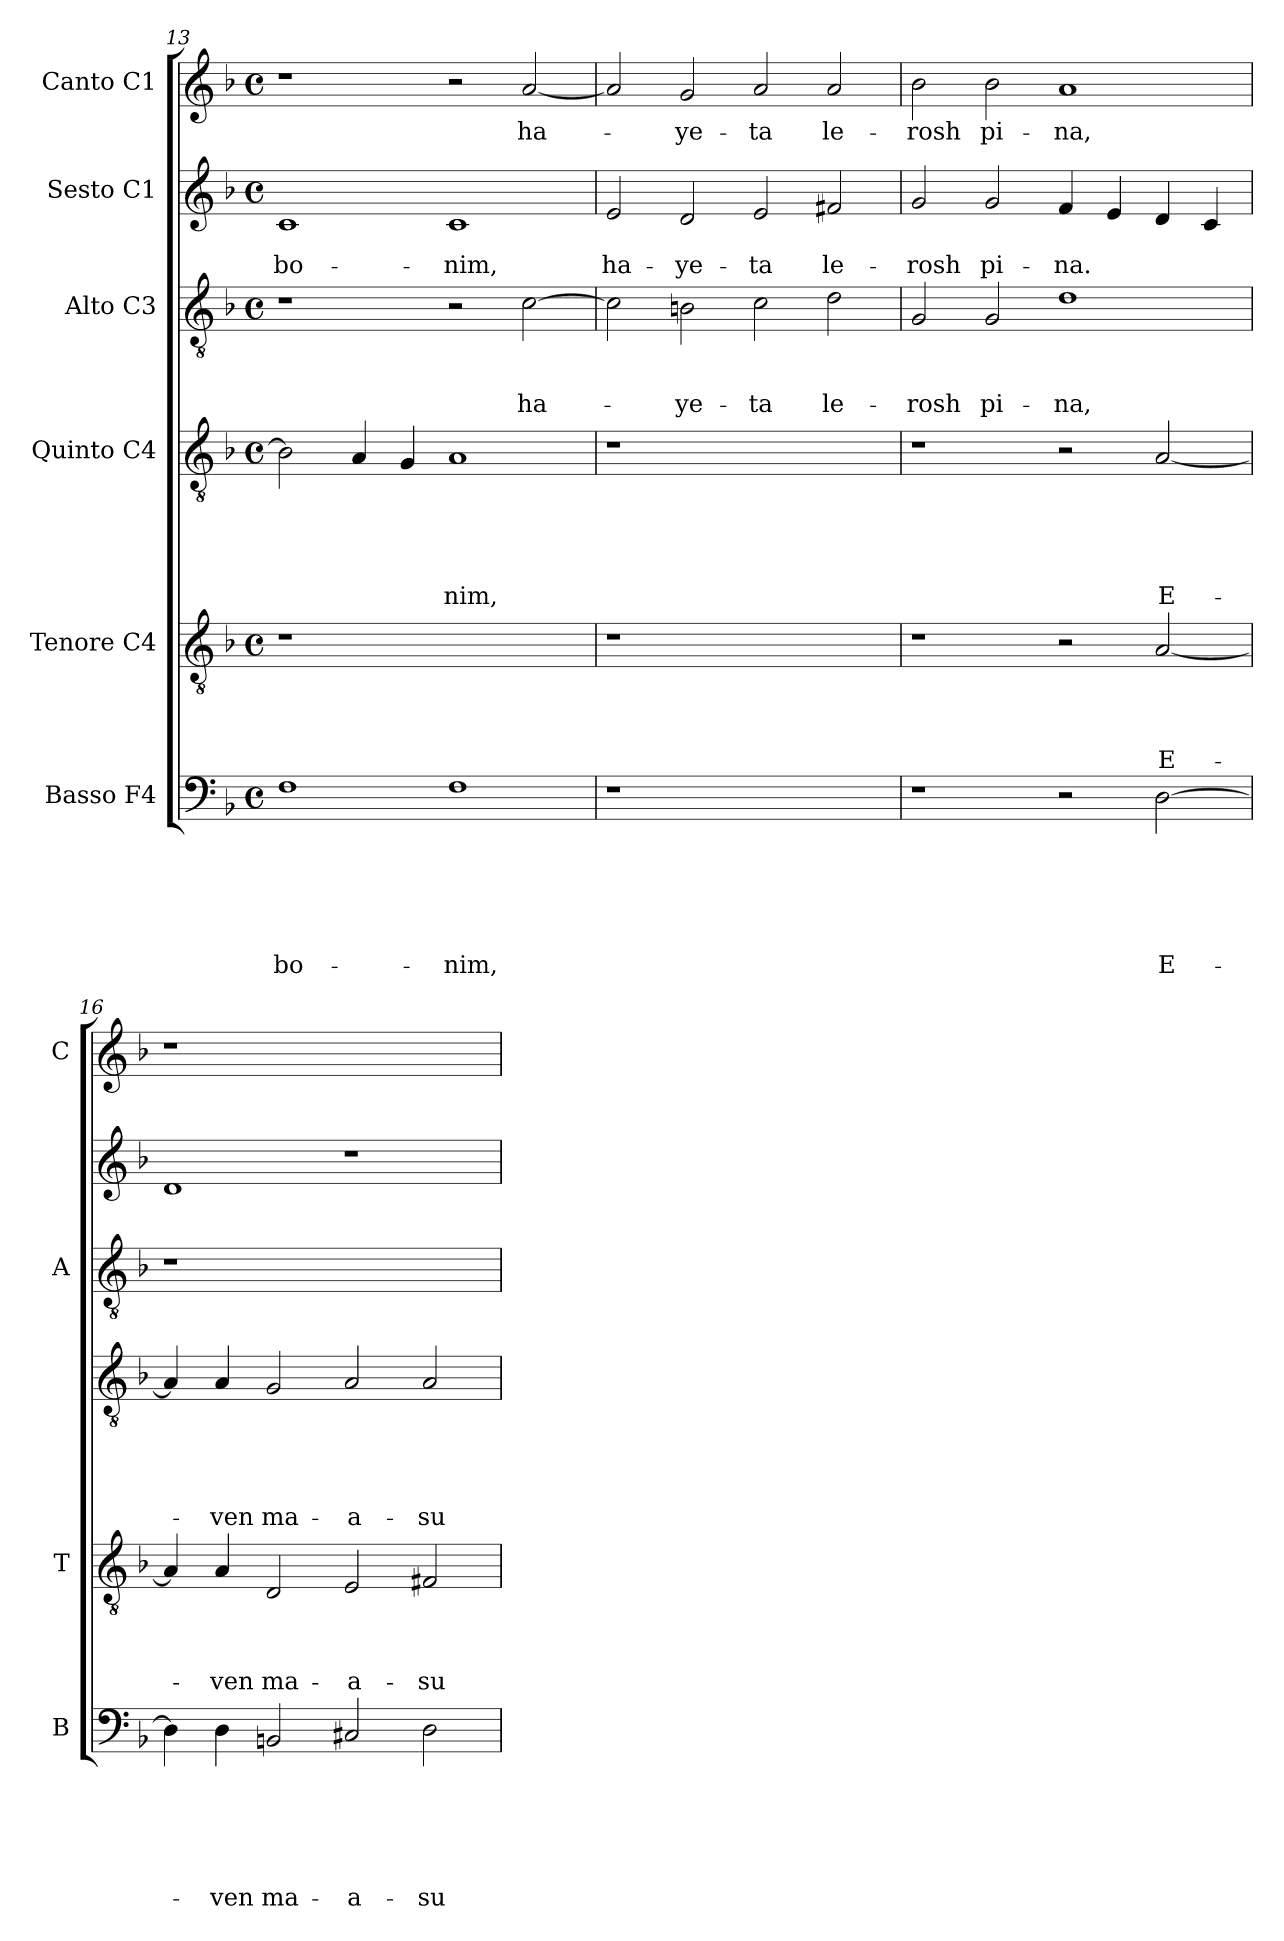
**kern	**text	**text	**text	**text	**text	**text	**kern	**text	**text	**text	**text	**kern	**text	**text	**text	**text	**text	**kern	**text	**text	**text	**kern	**text	**text	**kern	**text
*part6	*part6	*part6	*part6	*part6	*part6	*part6	*part5	*part5	*part5	*part5	*part5	*part4	*part4	*part4	*part4	*part4	*part4	*part3	*part3	*part3	*part3	*part2	*part2	*part2	*part1	*part1
*staff6	*staff6	*staff6	*staff6	*staff6	*staff6	*staff6	*staff5	*staff5	*staff5	*staff5	*staff5	*staff4	*staff4	*staff4	*staff4	*staff4	*staff4	*staff3	*staff3	*staff3	*staff3	*staff2	*staff2	*staff2	*staff1	*staff1
*I"Basso F4	*	*	*	*	*	*	*I"Tenore C4	*	*	*	*	*I"Quinto C4	*	*	*	*	*	*I"Alto C3	*	*	*	*I"Sesto C1	*	*	*I"Canto C1	*
*I'B	*	*	*	*	*	*	*I'T	*	*	*	*	*	*	*	*	*	*	*I'A	*	*	*	*	*	*	*I'C	*
*clefF4	*	*	*	*	*	*	*clefGv2	*	*	*	*	*clefGv2	*	*	*	*	*	*clefGv2	*	*	*	*clefG2	*	*	*clefG2	*
*k[b-]	*	*	*	*	*	*	*k[b-]	*	*	*	*	*k[b-]	*	*	*	*	*	*k[b-]	*	*	*	*k[b-]	*	*	*k[b-]	*
*F:	*	*	*	*	*	*	*F:	*	*	*	*	*F:	*	*	*	*	*	*F:	*	*	*	*F:	*	*	*F:	*
*M4/4	*	*	*	*	*	*	*M4/4	*	*	*	*	*M4/4	*	*	*	*	*	*M4/4	*	*	*	*M4/4	*	*	*M4/4	*
*met(c)	*	*	*	*	*	*	*met(c)	*	*	*	*	*met(c)	*	*	*	*	*	*met(c)	*	*	*	*met(c)	*	*	*met(c)	*
=13	=13	=13	=13	=13	=13	=13	=13	=13	=13	=13	=13	=13	=13	=13	=13	=13	=13	=13	=13	=13	=13	=13	=13	=13	=13	=13
!	!	!	!	!	!	!LO:LY:b	!	!	!	!	!	!	!	!	!	!	!	!	!	!	!	!	!	!LO:LY:b	!	!
1F	.	.	.	.	.	-bo-	1r	.	.	.	.	2B-\]	.	.	.	.	.	1r	.	.	.	1c	.	-bo-	1r	.
.	.	.	.	.	.	.	.	.	.	.	.	4A/	.	.	.	.	.	.	.	.	.	.	.	.	.	.
.	.	.	.	.	.	.	.	.	.	.	.	4G/	.	.	.	.	.	.	.	.	.	.	.	.	.	.
!	!	!	!	!	!	!LO:LY:b	!	!	!	!	!	!	!	!	!	!	!LO:LY:b	!	!	!	!	!	!	!LO:LY:b	!	!
1F	.	.	.	.	.	-nim,	1ryy	.	.	.	.	1A	.	.	.	.	-nim,	2r	.	.	.	1c	.	-nim,	2r	.
!	!	!	!	!	!	!	!	!	!	!	!	!	!	!	!	!	!	!	!	!	!LO:LY:b	!	!	!	!	!LO:LY:b
.	.	.	.	.	.	.	.	.	.	.	.	.	.	.	.	.	.	[2c\	.	.	ha-	.	.	.	[2a/	ha-
=14	=14	=14	=14	=14	=14	=14	=14	=14	=14	=14	=14	=14	=14	=14	=14	=14	=14	=14	=14	=14	=14	=14	=14	=14	=14	=14
!	!	!	!	!	!	!	!	!	!	!	!	!	!	!	!	!	!	!	!	!	!	!	!	!LO:LY:b	!	!
1r	.	.	.	.	.	.	1r	.	.	.	.	1r	.	.	.	.	.	2c\]	.	.	.	2e/	.	ha-	2a/]	.
!	!	!	!	!	!	!	!	!	!	!	!	!	!	!	!	!	!	!	!	!	!LO:LY:b	!	!	!LO:LY:b	!	!LO:LY:b
.	.	.	.	.	.	.	.	.	.	.	.	.	.	.	.	.	.	2Bn\	.	.	-ye-	2d/	.	-ye-	2g/	-ye-
!	!	!	!	!	!	!	!	!	!	!	!	!	!	!	!	!	!	!	!	!	!LO:LY:b	!	!	!LO:LY:b	!	!LO:LY:b
1ryy	.	.	.	.	.	.	1ryy	.	.	.	.	1ryy	.	.	.	.	.	2c\	.	.	-ta	2e/	.	-ta	2a/	-ta
!	!	!	!	!	!	!	!	!	!	!	!	!	!	!	!	!	!	!	!	!	!LO:LY:b	!	!	!LO:LY:b	!	!LO:LY:b
.	.	.	.	.	.	.	.	.	.	.	.	.	.	.	.	.	.	2d\	.	.	le-	2f#X/	.	le-	2a/	le-
=15	=15	=15	=15	=15	=15	=15	=15	=15	=15	=15	=15	=15	=15	=15	=15	=15	=15	=15	=15	=15	=15	=15	=15	=15	=15	=15
!	!	!	!	!	!	!	!	!	!	!	!	!	!	!	!	!	!	!	!	!	!LO:LY:b	!	!	!LO:LY:b	!	!LO:LY:b
1r	.	.	.	.	.	.	1r	.	.	.	.	1r	.	.	.	.	.	2G/	.	.	-rosh	2g/	.	-rosh	2b-\	-rosh
!	!	!	!	!	!	!	!	!	!	!	!	!	!	!	!	!	!	!	!	!	!LO:LY:b	!	!	!LO:LY:b	!	!LO:LY:b
.	.	.	.	.	.	.	.	.	.	.	.	.	.	.	.	.	.	2G/	.	.	pi-	2g/	.	pi-	2b-\	pi-
!	!	!	!	!	!	!	!	!	!	!	!	!	!	!	!	!	!	!	!	!	!LO:LY:b	!	!	!LO:LY:b	!	!LO:LY:b
2r	.	.	.	.	.	.	2r	.	.	.	.	2r	.	.	.	.	.	1d	.	.	-na,	4f/	.	-na.	1a	-na,
.	.	.	.	.	.	.	.	.	.	.	.	.	.	.	.	.	.	.	.	.	.	4e/	.	.	.	.
!	!	!	!	!	!	!LO:LY:b	!	!	!	!	!LO:LY:b	!	!	!	!	!	!LO:LY:b	!	!	!	!	!	!	!	!	!
[2D\	.	.	.	.	.	E-	[2A/	.	.	.	E-	[2A/	.	.	.	.	E-	.	.	.	.	4d/	.	.	.	.
.	.	.	.	.	.	.	.	.	.	.	.	.	.	.	.	.	.	.	.	.	.	4c/	.	.	.	.
!!LO:PB:g=z
=16	=16	=16	=16	=16	=16	=16	=16	=16	=16	=16	=16	=16	=16	=16	=16	=16	=16	=16	=16	=16	=16	=16	=16	=16	=16	=16
4D\]	.	.	.	.	.	.	4A/]	.	.	.	.	4A/]	.	.	.	.	.	1r	.	.	.	1d	.	.	1r	.
!	!	!	!	!	!	!LO:LY:b	!	!	!	!	!LO:LY:b	!	!	!	!	!	!LO:LY:b	!	!	!	!	!	!	!	!	!
4D\	.	.	.	.	.	-ven	4A/	.	.	.	-ven	4A/	.	.	.	.	-ven	.	.	.	.	.	.	.	.	.
!	!	!	!	!	!	!LO:LY:b	!	!	!	!	!LO:LY:b	!	!	!	!	!	!LO:LY:b	!	!	!	!	!	!	!	!	!
2BBn/	.	.	.	.	.	ma-	2D/	.	.	.	ma-	2G/	.	.	.	.	ma-	.	.	.	.	.	.	.	.	.
!	!	!	!	!	!	!LO:LY:b	!	!	!	!	!LO:LY:b	!	!	!	!	!	!LO:LY:b	!	!	!	!	!	!	!	!	!
2C#X/	.	.	.	.	.	-a-	2E/	.	.	.	-a-	2A/	.	.	.	.	-a-	1ryy	.	.	.	1r	.	.	1ryy	.
!	!	!	!	!	!	!LO:LY:b	!	!	!	!	!LO:LY:b	!	!	!	!	!	!LO:LY:b	!	!	!	!	!	!	!	!	!
2D\	.	.	.	.	.	-su	2F#X/	.	.	.	-su	2A/	.	.	.	.	-su	.	.	.	.	.	.	.	.	.
=	=	=	=	=	=	=	=	=	=	=	=	=	=	=	=	=	=	=	=	=	=	=	=	=	=	=
*-	*-	*-	*-	*-	*-	*-	*-	*-	*-	*-	*-	*-	*-	*-	*-	*-	*-	*-	*-	*-	*-	*-	*-	*-	*-	*-
